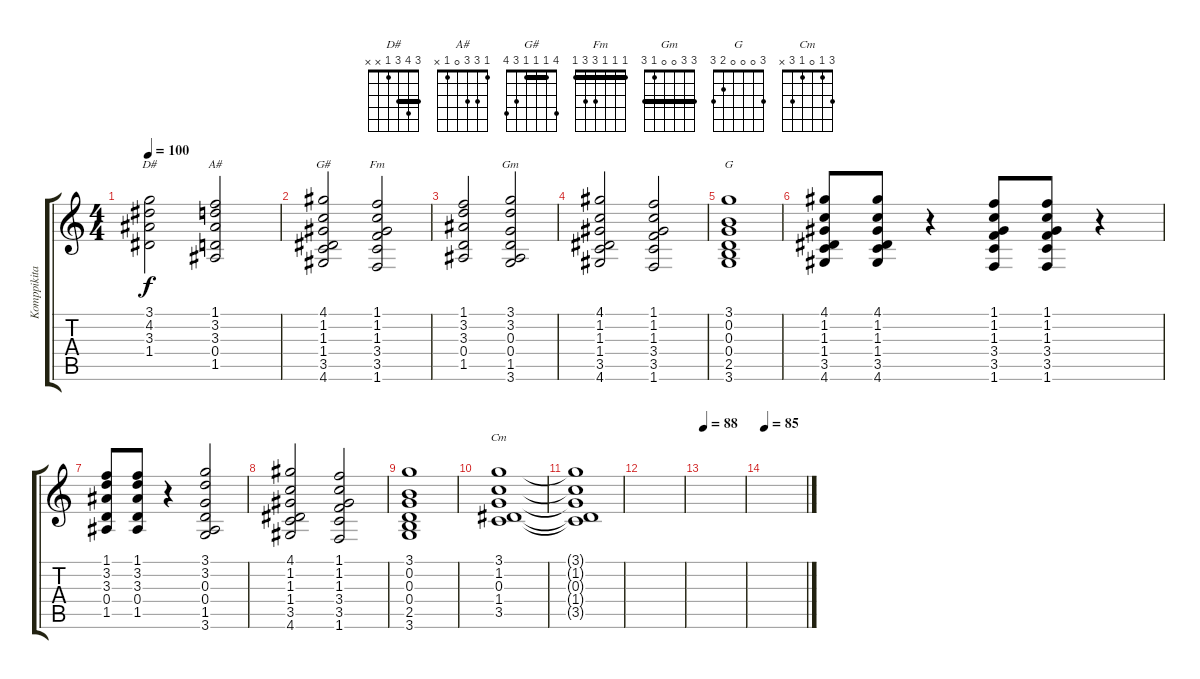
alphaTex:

\track ("Komppikitara" "Komppikita") {instrument distortionguitar}
\staff {score tabs}
\tuning (E4 B3 G3 D3 A2 E2) {hide}
\chord ("D#" 3 4 3 1 x x) {barre 3}
\chord ("A#" 1 3 3 0 1 x)
\chord ("G#" 4 1 1 1 3 4) {barre 1}
\chord ("Fm" 1 1 1 3 3 1) {barre 1}
\chord ("Gm" 3 3 0 0 1 3) {barre 3}
\chord ("G" 3 0 0 0 2 3)
\chord ("Cm" 3 1 0 1 3 x)
\ts (4 4)
\tempo 100
\clef g2
\ks c
(3.1 4.2 3.3 1.4).2{ch "D#" dy f} (1.1 3.2 3.3 0.4 1.5).2{ch "A#"} |
(4.1 1.2 1.3 1.4 3.5 4.6).2{ch "G#"} (1.1 1.2 1.3 3.4 3.5 1.6).2{ch "Fm"} |
(1.1 3.2 3.3 0.4 1.5).2 (3.1 3.2 0.3 0.4 1.5 3.6).2{ch "Gm"} |
(4.1 1.2 1.3 1.4 3.5 4.6).2 (1.1 1.2 1.3 3.4 3.5 1.6).2 |
(3.1 0.2 0.3 0.4 2.5 3.6).1{ch "G"} |
(4.1 1.2 1.3 1.4 3.5 4.6).8 (4.1 1.2 1.3 1.4 3.5 4.6).8 r.4 (1.1 1.2 1.3 3.4 3.5 1.6).8 (1.1 1.2 1.3 3.4 3.5 1.6).8 r.4 |
(1.1 3.2 3.3 0.4 1.5).8 (1.1 3.2 3.3 0.4 1.5).8 r.4 (3.1 3.2 0.3 0.4 1.5 3.6).2 |
(4.1 1.2 1.3 1.4 3.5 4.6).2 (1.1 1.2 1.3 3.4 3.5 1.6).2 |
(3.1 0.2 0.3 0.4 2.5 3.6).1 |
(3.1 1.2 0.3 1.4 3.5).1{ch "Cm"} |
(3.1{t} 1.2{t} 0.3{t} 1.4{t} 3.5{t}).1 |
|
\tempo 88
|
\tempo 85
